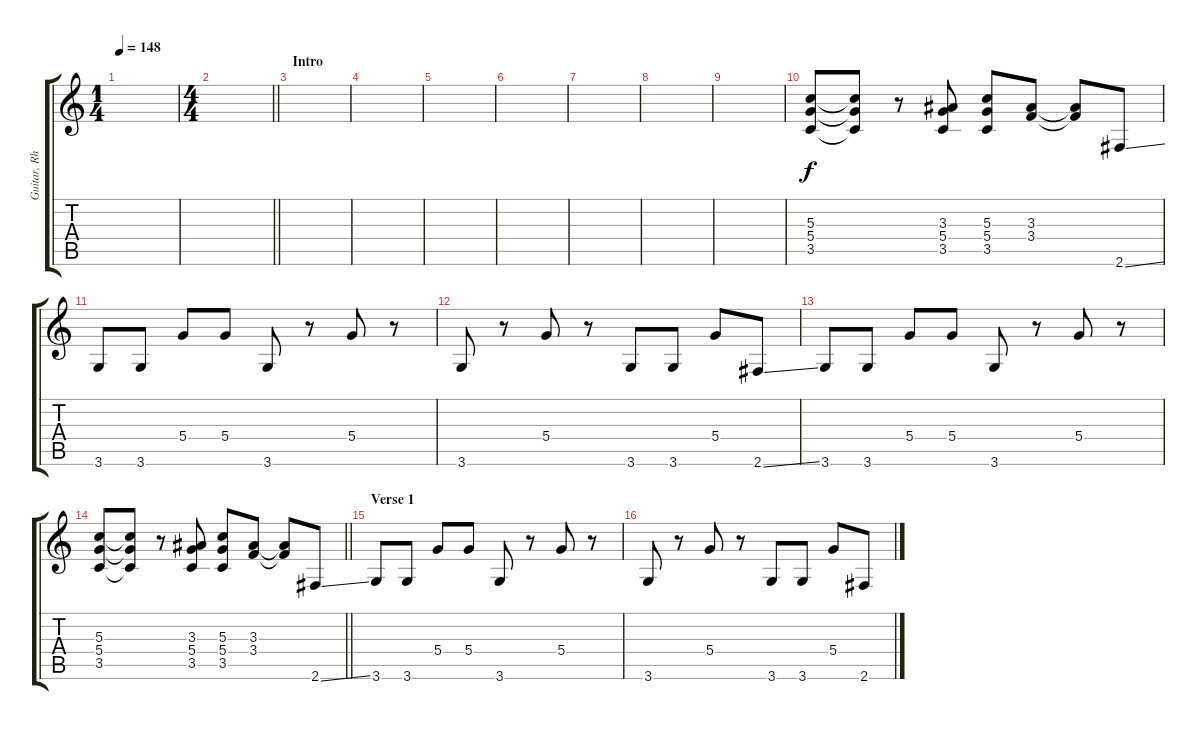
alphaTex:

\track ("Guitar, Rhythm" "Guitar, Rh") {instrument distortionguitar}
\staff {score tabs}
\tuning (E4 B3 G3 D3 A2 E2) {hide}
\ts (1 4)
\tempo 148
\clef g2
\ks c
|
\ts (4 4)
\barLineRight lightlight
|
\section ("" "Intro")
|
|
|
|
|
|
|
(5.3 5.4 3.5).8 (5.3{t} 5.4{t} 3.5{t}).8 r.8 (3.3 5.4 3.5).8 (5.3 5.4 3.5).8 (3.3 3.4).8 (3.3{t} 3.4{t}).8 2.6{ss}.8 |
3.6.8 3.6.8 5.4.8 5.4.8 3.6.8 r.8 5.4.8 r.8 |
3.6.8 r.8 5.4.8 r.8 3.6.8 3.6.8 5.4.8 2.6{ss}.8 |
3.6.8 3.6.8 5.4.8 5.4.8 3.6.8 r.8 5.4.8 r.8 |
\barLineRight lightlight
(5.3 5.4 3.5).8 (5.3{t} 5.4{t} 3.5{t}).8 r.8 (3.3 5.4 3.5).8 (5.3 5.4 3.5).8 (3.3 3.4).8 (3.3{t} 3.4{t}).8 2.6{ss}.8 |
\section ("" "Verse 1")
3.6.8 3.6.8 5.4.8 5.4.8 3.6.8 r.8 5.4.8 r.8 |
3.6.8 r.8 5.4.8 r.8 3.6.8 3.6.8 5.4.8 2.6{ss}.8
